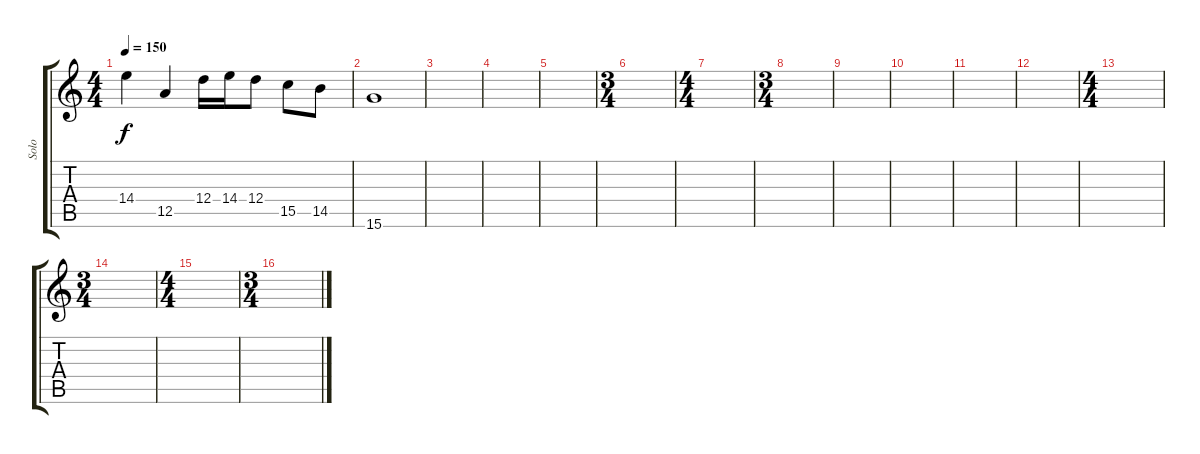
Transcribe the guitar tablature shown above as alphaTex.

\track ("Solo" "Solo") {instrument distortionguitar}
\staff {score tabs}
\tuning (E4 B3 G3 D3 A2 E2) {hide}
\ts (4 4)
\tempo 150
\clef g2
\ks c
14.4.4{dy f} 12.5.4 12.4.16 14.4.16 12.4.8 15.5.8 14.5.8 |
15.6.1 |
|
|
|
\ts (3 4)
|
\ts (4 4)
|
\ts (3 4)
|
|
|
|
|
\ts (4 4)
|
\ts (3 4)
|
\ts (4 4)
|
\ts (3 4)
